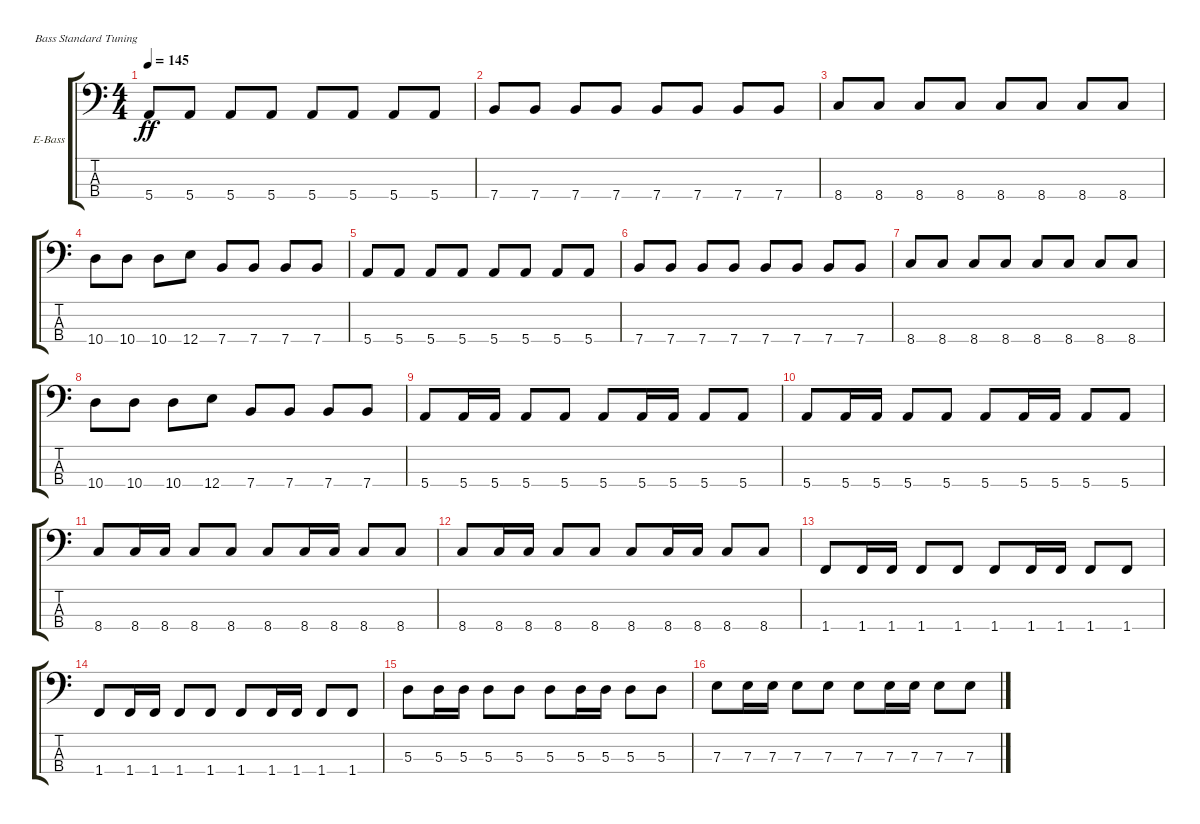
\defaultSystemsLayout 4
\bracketExtendMode groupsimilarinstruments
\firstSystemTrackNameOrientation horizontal
\otherSystemsTrackNameOrientation horizontal
\track ("Electric Bass" "E-Bass") {instrument electricbassfinger}
\staff {score tabs}
\tuning (G2 D2 A1 E1)
\ts (4 4)
\tempo 145
\clef f4
\scale
0.333333
\ks c
5.4.8{dy ff} 5.4.8 5.4.8 5.4.8 5.4.8 5.4.8 5.4.8 5.4.8 |
\scale
0.333333 7.4.8 7.4.8 7.4.8 7.4.8 7.4.8 7.4.8 7.4.8 7.4.8 |
\scale
0.333333 8.4.8 8.4.8 8.4.8 8.4.8 8.4.8 8.4.8 8.4.8 8.4.8 |
\scale
0.333333 10.4.8 10.4.8 10.4.8 12.4.8 7.4.8 7.4.8 7.4.8 7.4.8 |
\scale
0.333333 5.4.8 5.4.8 5.4.8 5.4.8 5.4.8 5.4.8 5.4.8 5.4.8 |
\scale
0.333333 7.4.8 7.4.8 7.4.8 7.4.8 7.4.8 7.4.8 7.4.8 7.4.8 |
\scale
0.333333 8.4.8 8.4.8 8.4.8 8.4.8 8.4.8 8.4.8 8.4.8 8.4.8 |
\scale
0.333333 10.4.8 10.4.8 10.4.8 12.4.8 7.4.8 7.4.8 7.4.8 7.4.8 |
\scale
0.333333 5.4.8 5.4.16 5.4.16 5.4.8 5.4.8 5.4.8 5.4.16 5.4.16 5.4.8 5.4.8 |
\scale
0.333333 5.4.8 5.4.16 5.4.16 5.4.8 5.4.8 5.4.8 5.4.16 5.4.16 5.4.8 5.4.8 |
\scale
0.333333 8.4.8 8.4.16 8.4.16 8.4.8 8.4.8 8.4.8 8.4.16 8.4.16 8.4.8 8.4.8 |
\scale
0.333333 8.4.8 8.4.16 8.4.16 8.4.8 8.4.8 8.4.8 8.4.16 8.4.16 8.4.8 8.4.8 |
\scale
0.333333 1.4.8 1.4.16 1.4.16 1.4.8 1.4.8 1.4.8 1.4.16 1.4.16 1.4.8 1.4.8 |
\scale
0.333333 1.4.8 1.4.16 1.4.16 1.4.8 1.4.8 1.4.8 1.4.16 1.4.16 1.4.8 1.4.8 |
\scale
0.333333 5.3.8 5.3.16 5.3.16 5.3.8 5.3.8 5.3.8 5.3.16 5.3.16 5.3.8 5.3.8 |
\scale
0.333333 7.3.8 7.3.16 7.3.16 7.3.8 7.3.8 7.3.8 7.3.16 7.3.16 7.3.8 7.3.8
